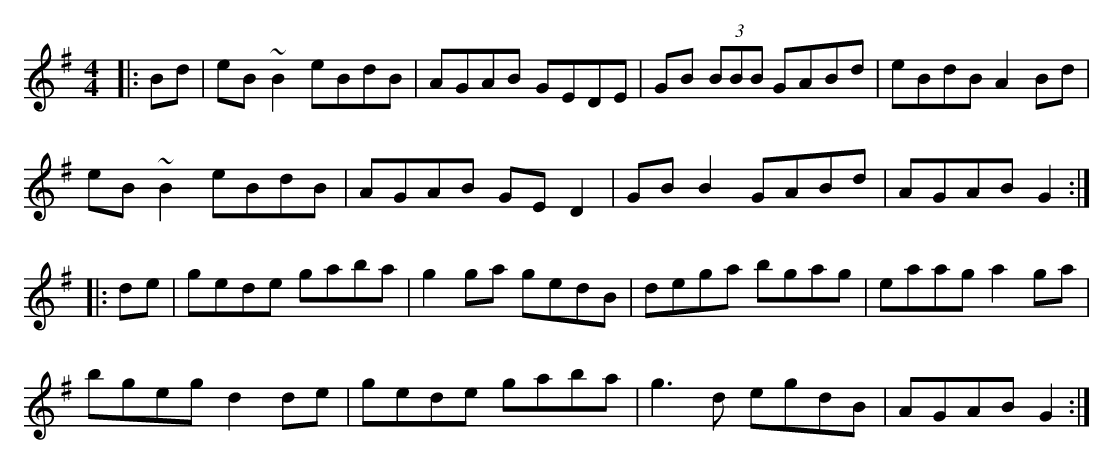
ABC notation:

X:1
M:4/4
K:G
|:Bd|eB ~B2 eBdB|AGAB GEDE|GB (3BBB GABd|eBdB A2 Bd|
eB ~B2 eBdB|AGAB GE D2|GB B2 GABd|AGAB G2:|
|:de|gede gaba|g2ga gedB|dega bgag|eaag a2 ga|
bgeg d2 de|gede gaba|g3 d egdB|AGAB G2:|
